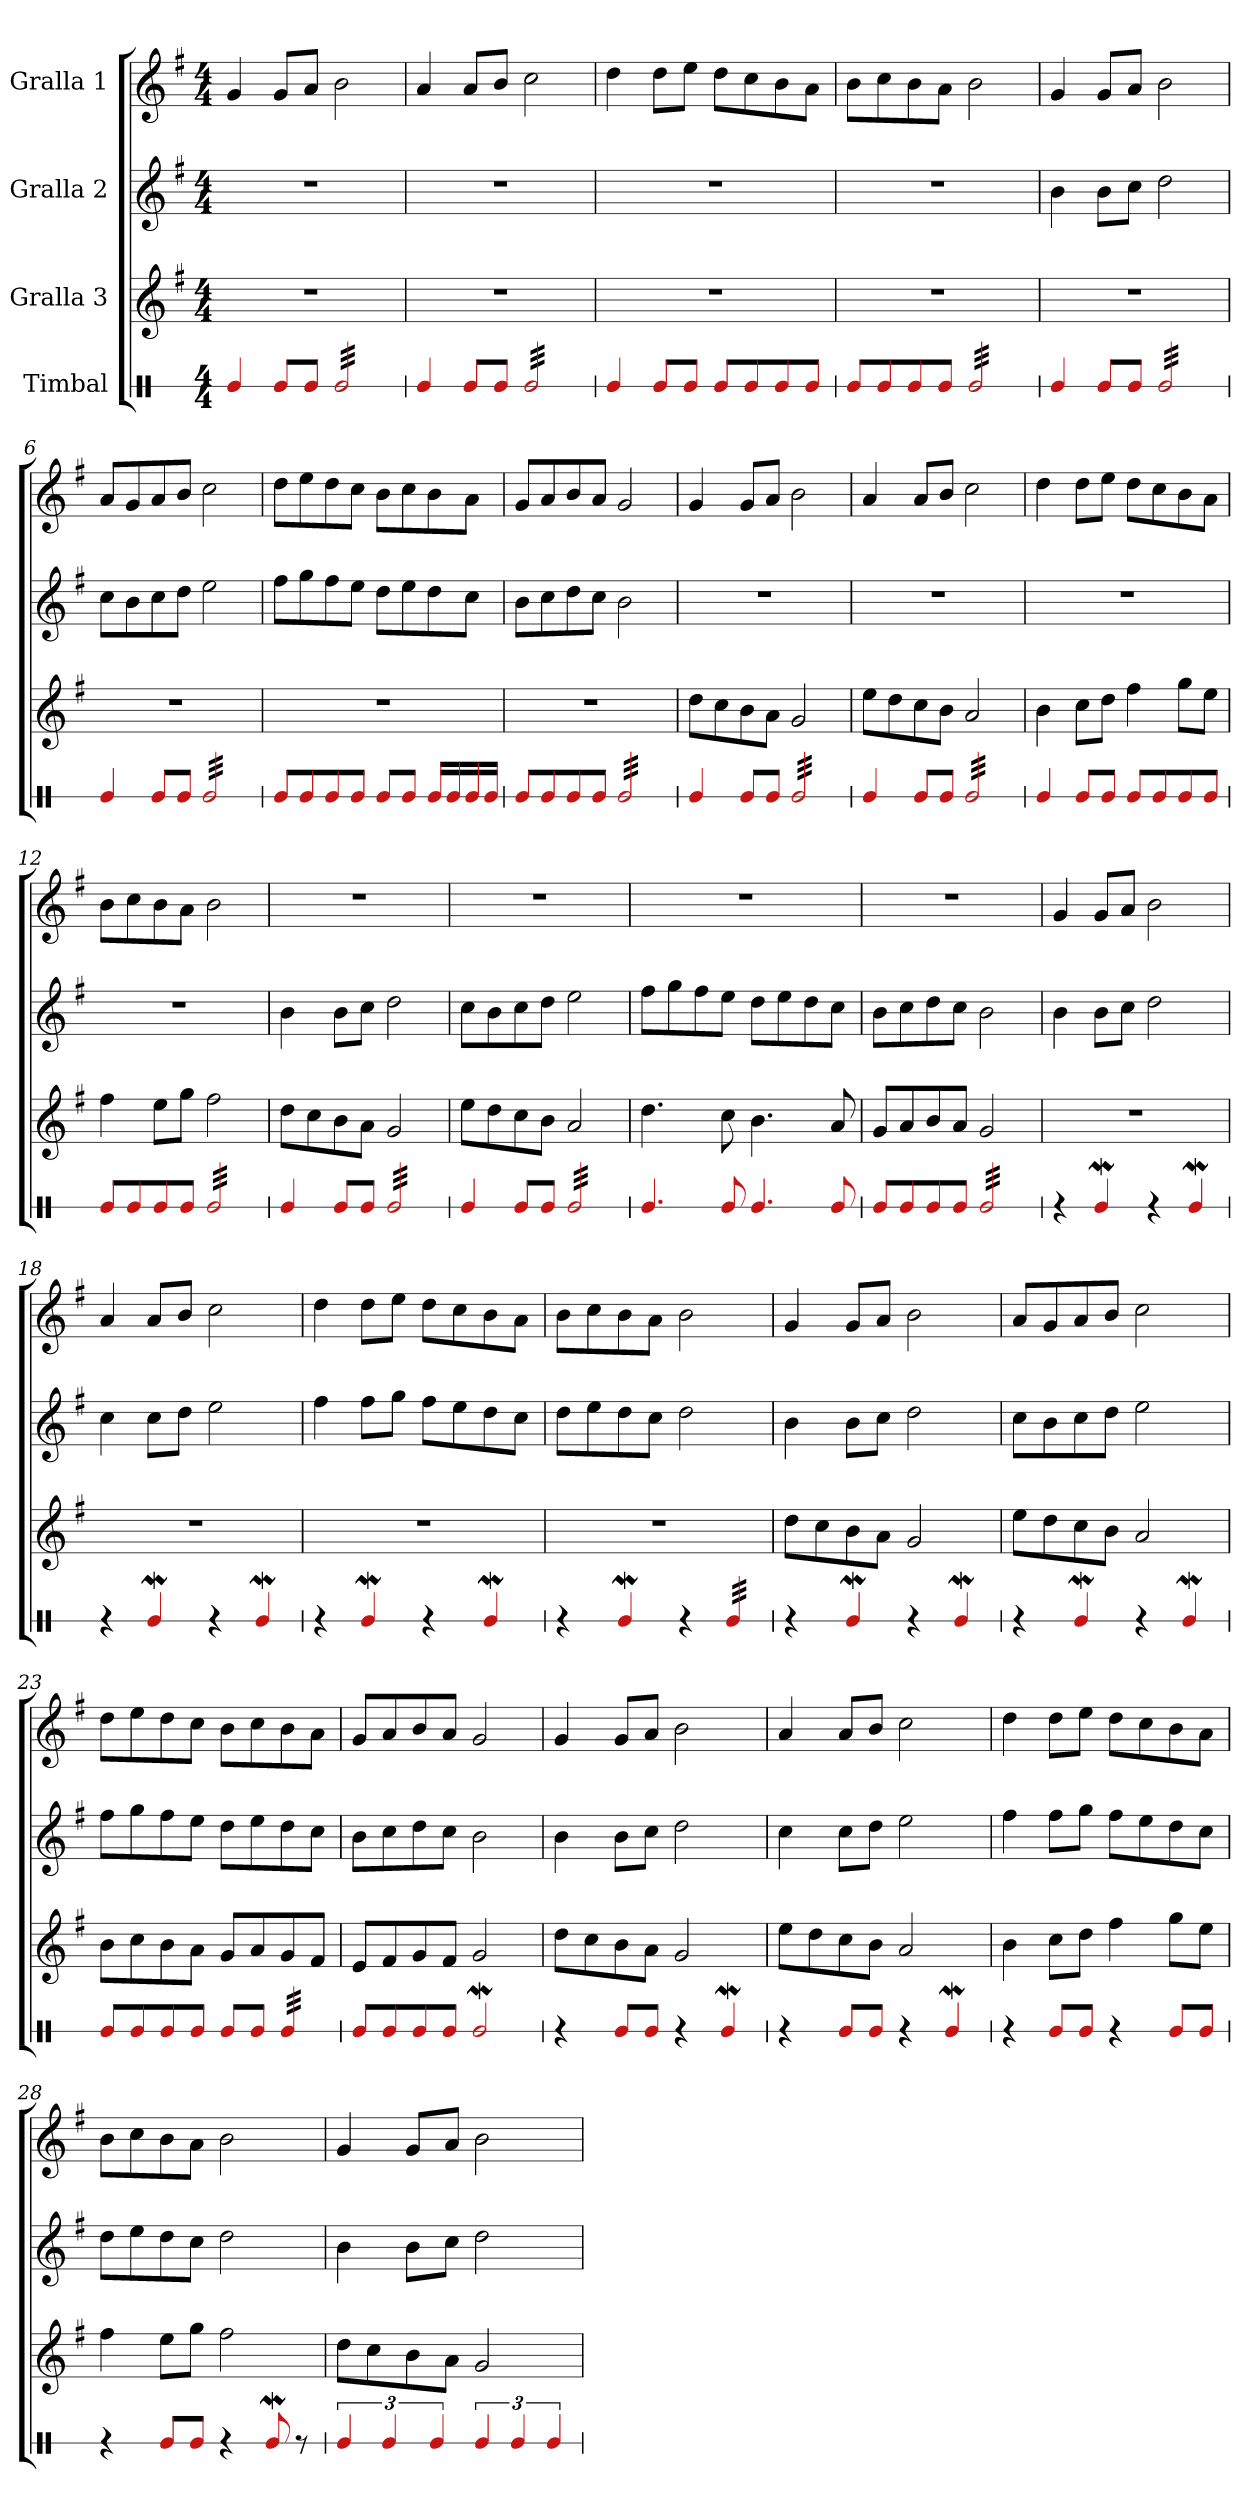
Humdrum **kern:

**kern	**kern	**kern	**kern
*part4	*part3	*part2	*part1
*staff4	*staff3	*staff2	*staff1
*I"Timbal	*I"Gralla 3	*I"Gralla 2	*I"Gralla 1
*stria1	*	*	*
*clefX	*clefG2	*clefG2	*clefG2
*k[]	*k[f#]	*k[f#]	*k[f#]
*	*G:	*G:	*G:
*M4/4	*M4/4	*M4/4	*M4/4
*MM160	*MM160	*MM160	*MM160
=1	=1	=1	=1
4e/	1r	1r	4g/
8e/L	.	.	8g/L
8e/J	.	.	8a/J
*tremolo	*	*	*
32e/LLL	.	.	2b\
32e/	.	.	.
32e/	.	.	.
32e/	.	.	.
32e/	.	.	.
32e/	.	.	.
32e/	.	.	.
32e/	.	.	.
32e/	.	.	.
32e/	.	.	.
32e/	.	.	.
32e/	.	.	.
32e/	.	.	.
32e/	.	.	.
32e/	.	.	.
32e/JJJ	.	.	.
*Xtremolo	*	*	*
=2	=2	=2	=2
4e/	1r	1r	4a/
8e/L	.	.	8a/L
8e/J	.	.	8b/J
*tremolo	*	*	*
32e/LLL	.	.	2cc\
32e/	.	.	.
32e/	.	.	.
32e/	.	.	.
32e/	.	.	.
32e/	.	.	.
32e/	.	.	.
32e/	.	.	.
32e/	.	.	.
32e/	.	.	.
32e/	.	.	.
32e/	.	.	.
32e/	.	.	.
32e/	.	.	.
32e/	.	.	.
32e/JJJ	.	.	.
*Xtremolo	*	*	*
=3	=3	=3	=3
4e/	1r	1r	4dd\
8e/L	.	.	8dd\L
8e/J	.	.	8ee\J
8e/L	.	.	8dd\L
8e/	.	.	8cc\
8e/	.	.	8b\
8e/J	.	.	8a\J
=4	=4	=4	=4
8e/L	1r	1r	8b\L
8e/	.	.	8cc\
8e/	.	.	8b\
8e/J	.	.	8a\J
*tremolo	*	*	*
32e/LLL	.	.	2b\
32e/	.	.	.
32e/	.	.	.
32e/	.	.	.
32e/	.	.	.
32e/	.	.	.
32e/	.	.	.
32e/	.	.	.
32e/	.	.	.
32e/	.	.	.
32e/	.	.	.
32e/	.	.	.
32e/	.	.	.
32e/	.	.	.
32e/	.	.	.
32e/JJJ	.	.	.
*Xtremolo	*	*	*
=5	=5	=5	=5
4e/	1r	4b\	4g/
8e/L	.	8b\L	8g/L
8e/J	.	8cc\J	8a/J
*tremolo	*	*	*
32e/LLL	.	2dd\	2b\
32e/	.	.	.
32e/	.	.	.
32e/	.	.	.
32e/	.	.	.
32e/	.	.	.
32e/	.	.	.
32e/	.	.	.
32e/	.	.	.
32e/	.	.	.
32e/	.	.	.
32e/	.	.	.
32e/	.	.	.
32e/	.	.	.
32e/	.	.	.
32e/JJJ	.	.	.
*Xtremolo	*	*	*
!!LO:LB:g=z
=6	=6	=6	=6
4e/	1r	8cc\L	8a/L
.	.	8b\	8g/
8e/L	.	8cc\	8a/
8e/J	.	8dd\J	8b/J
*tremolo	*	*	*
32e/LLL	.	2ee\	2cc\
32e/	.	.	.
32e/	.	.	.
32e/	.	.	.
32e/	.	.	.
32e/	.	.	.
32e/	.	.	.
32e/	.	.	.
32e/	.	.	.
32e/	.	.	.
32e/	.	.	.
32e/	.	.	.
32e/	.	.	.
32e/	.	.	.
32e/	.	.	.
32e/JJJ	.	.	.
*Xtremolo	*	*	*
=7	=7	=7	=7
8e/L	1r	8ff#\L	8dd\L
8e/	.	8gg\	8ee\
8e/	.	8ff#\	8dd\
8e/J	.	8ee\J	8cc\J
8e/L	.	8dd\L	8b\L
8e/J	.	8ee\	8cc\
16e/LL	.	8dd\	8b\
16e/	.	.	.
16e/	.	8cc\J	8a\J
16e/JJ	.	.	.
=8	=8	=8	=8
8e/L	1r	8b\L	8g/L
8e/	.	8cc\	8a/
8e/	.	8dd\	8b/
8e/J	.	8cc\J	8a/J
*tremolo	*	*	*
32e/LLL	.	2b\	2g/
32e/	.	.	.
32e/	.	.	.
32e/	.	.	.
32e/	.	.	.
32e/	.	.	.
32e/	.	.	.
32e/	.	.	.
32e/	.	.	.
32e/	.	.	.
32e/	.	.	.
32e/	.	.	.
32e/	.	.	.
32e/	.	.	.
32e/	.	.	.
32e/JJJ	.	.	.
*Xtremolo	*	*	*
=9	=9	=9	=9
4e/	8dd\L	1r	4g/
.	8cc\	.	.
8e/L	8b\	.	8g/L
8e/J	8a\J	.	8a/J
*tremolo	*	*	*
32e/LLL	2g/	.	2b\
32e/	.	.	.
32e/	.	.	.
32e/	.	.	.
32e/	.	.	.
32e/	.	.	.
32e/	.	.	.
32e/	.	.	.
32e/	.	.	.
32e/	.	.	.
32e/	.	.	.
32e/	.	.	.
32e/	.	.	.
32e/	.	.	.
32e/	.	.	.
32e/JJJ	.	.	.
*Xtremolo	*	*	*
=10	=10	=10	=10
4e/	8ee\L	1r	4a/
.	8dd\	.	.
8e/L	8cc\	.	8a/L
8e/J	8b\J	.	8b/J
*tremolo	*	*	*
32e/LLL	2a/	.	2cc\
32e/	.	.	.
32e/	.	.	.
32e/	.	.	.
32e/	.	.	.
32e/	.	.	.
32e/	.	.	.
32e/	.	.	.
32e/	.	.	.
32e/	.	.	.
32e/	.	.	.
32e/	.	.	.
32e/	.	.	.
32e/	.	.	.
32e/	.	.	.
32e/JJJ	.	.	.
*Xtremolo	*	*	*
!!LO:LB:g=z
=11	=11	=11	=11
4e/	4b\	1r	4dd\
8e/L	8cc\L	.	8dd\L
8e/J	8dd\J	.	8ee\J
8e/L	4ff#\	.	8dd\L
8e/	.	.	8cc\
8e/	8gg\L	.	8b\
8e/J	8ee\J	.	8a\J
=12	=12	=12	=12
8e/L	4ff#\	1r	8b\L
8e/	.	.	8cc\
8e/	8ee\L	.	8b\
8e/J	8gg\J	.	8a\J
*tremolo	*	*	*
32e/LLL	2ff#\	.	2b\
32e/	.	.	.
32e/	.	.	.
32e/	.	.	.
32e/	.	.	.
32e/	.	.	.
32e/	.	.	.
32e/	.	.	.
32e/	.	.	.
32e/	.	.	.
32e/	.	.	.
32e/	.	.	.
32e/	.	.	.
32e/	.	.	.
32e/	.	.	.
32e/JJJ	.	.	.
*Xtremolo	*	*	*
=13	=13	=13	=13
4e/	8dd\L	4b\	1r
.	8cc\	.	.
8e/L	8b\	8b\L	.
8e/J	8a\J	8cc\J	.
*tremolo	*	*	*
32e/LLL	2g/	2dd\	.
32e/	.	.	.
32e/	.	.	.
32e/	.	.	.
32e/	.	.	.
32e/	.	.	.
32e/	.	.	.
32e/	.	.	.
32e/	.	.	.
32e/	.	.	.
32e/	.	.	.
32e/	.	.	.
32e/	.	.	.
32e/	.	.	.
32e/	.	.	.
32e/JJJ	.	.	.
*Xtremolo	*	*	*
=14	=14	=14	=14
4e/	8ee\L	8cc\L	1r
.	8dd\	8b\	.
8e/L	8cc\	8cc\	.
8e/J	8b\J	8dd\J	.
*tremolo	*	*	*
32e/LLL	2a/	2ee\	.
32e/	.	.	.
32e/	.	.	.
32e/	.	.	.
32e/	.	.	.
32e/	.	.	.
32e/	.	.	.
32e/	.	.	.
32e/	.	.	.
32e/	.	.	.
32e/	.	.	.
32e/	.	.	.
32e/	.	.	.
32e/	.	.	.
32e/	.	.	.
32e/JJJ	.	.	.
*Xtremolo	*	*	*
=15	=15	=15	=15
4.e/	4.dd\	8ff#\L	1r
.	.	8gg\	.
.	.	8ff#\	.
8e/	8cc\	8ee\J	.
4.e/	4.b\	8dd\L	.
.	.	8ee\	.
.	.	8dd\	.
8e/	8a/	8cc\J	.
!!LO:PB:g=z
=16	=16	=16	=16
8e/L	8g/L	8b\L	1r
8e/	8a/	8cc\	.
8e/	8b/	8dd\	.
8e/J	8a/J	8cc\J	.
*tremolo	*	*	*
32e/LLL	2g/	2b\	.
32e/	.	.	.
32e/	.	.	.
32e/	.	.	.
32e/	.	.	.
32e/	.	.	.
32e/	.	.	.
32e/	.	.	.
32e/	.	.	.
32e/	.	.	.
32e/	.	.	.
32e/	.	.	.
32e/	.	.	.
32e/	.	.	.
32e/	.	.	.
32e/JJJ	.	.	.
*Xtremolo	*	*	*
=17	=17	=17	=17
4r	1r	4b\	4g/
4eW/	.	8b\L	8g/L
.	.	8cc\J	8a/J
4r	.	2dd\	2b\
4eW/	.	.	.
=18	=18	=18	=18
4r	1r	4cc\	4a/
4eW/	.	8cc\L	8a/L
.	.	8dd\J	8b/J
4r	.	2ee\	2cc\
4eW/	.	.	.
=19	=19	=19	=19
4r	1r	4ff#\	4dd\
4eW/	.	8ff#\L	8dd\L
.	.	8gg\J	8ee\J
4r	.	8ff#\L	8dd\L
.	.	8ee\	8cc\
4eW/	.	8dd\	8b\
.	.	8cc\J	8a\J
=20	=20	=20	=20
4r	1r	8dd\L	8b\L
.	.	8ee\	8cc\
4eW/	.	8dd\	8b\
.	.	8cc\J	8a\J
4r	.	2dd\	2b\
*tremolo	*	*	*
32e/LLL	.	.	.
32e/	.	.	.
32e/	.	.	.
32e/	.	.	.
32e/	.	.	.
32e/	.	.	.
32e/	.	.	.
32e/JJJ	.	.	.
*Xtremolo	*	*	*
!!LO:LB:g=z
=21	=21	=21	=21
4r	8dd\L	4b\	4g/
.	8cc\	.	.
4eW/	8b\	8b\L	8g/L
.	8a\J	8cc\J	8a/J
4r	2g/	2dd\	2b\
4eW/	.	.	.
=22	=22	=22	=22
4r	8ee\L	8cc\L	8a/L
.	8dd\	8b\	8g/
4eW/	8cc\	8cc\	8a/
.	8b\J	8dd\J	8b/J
4r	2a/	2ee\	2cc\
4eW/	.	.	.
=23	=23	=23	=23
8e/L	8b\L	8ff#\L	8dd\L
8e/	8cc\	8gg\	8ee\
8e/	8b\	8ff#\	8dd\
8e/J	8a\J	8ee\J	8cc\J
8e/L	8g/L	8dd\L	8b\L
8e/J	8a/	8ee\	8cc\
*tremolo	*	*	*
32e/LLL	8g/	8dd\	8b\
32e/	.	.	.
32e/	.	.	.
32e/	.	.	.
32e/	8f#/J	8cc\J	8a\J
32e/	.	.	.
32e/	.	.	.
32e/JJJ	.	.	.
*Xtremolo	*	*	*
=24	=24	=24	=24
8e/L	8e/L	8b\L	8g/L
8e/	8f#/	8cc\	8a/
8e/	8g/	8dd\	8b/
8e/J	8f#/J	8cc\J	8a/J
2eW/	2g/	2b\	2g/
=25	=25	=25	=25
4r	8dd\L	4b\	4g/
.	8cc\	.	.
8e/L	8b\	8b\L	8g/L
8e/J	8a\J	8cc\J	8a/J
4r	2g/	2dd\	2b\
4eW/	.	.	.
!!LO:LB:g=z
=26	=26	=26	=26
4r	8ee\L	4cc\	4a/
.	8dd\	.	.
8e/L	8cc\	8cc\L	8a/L
8e/J	8b\J	8dd\J	8b/J
4r	2a/	2ee\	2cc\
4eW/	.	.	.
=27	=27	=27	=27
4r	4b\	4ff#\	4dd\
8e/L	8cc\L	8ff#\L	8dd\L
8e/J	8dd\J	8gg\J	8ee\J
4r	4ff#\	8ff#\L	8dd\L
.	.	8ee\	8cc\
8e/L	8gg\L	8dd\	8b\
8e/J	8ee\J	8cc\J	8a\J
=28	=28	=28	=28
4r	4ff#\	8dd\L	8b\L
.	.	8ee\	8cc\
8e/L	8ee\L	8dd\	8b\
8e/J	8gg\J	8cc\J	8a\J
4r	2ff#\	2dd\	2b\
8eW/	.	.	.
8r	.	.	.
=29	=29	=29	=29
6e/	8dd\L	4b\	4g/
.	8cc\	.	.
6e/	.	.	.
.	8b\	8b\L	8g/L
6e/	.	.	.
.	8a\J	8cc\J	8a/J
6e/	2g/	2dd\	2b\
6e/	.	.	.
6e/	.	.	.
=	=	=	=
*-	*-	*-	*-
